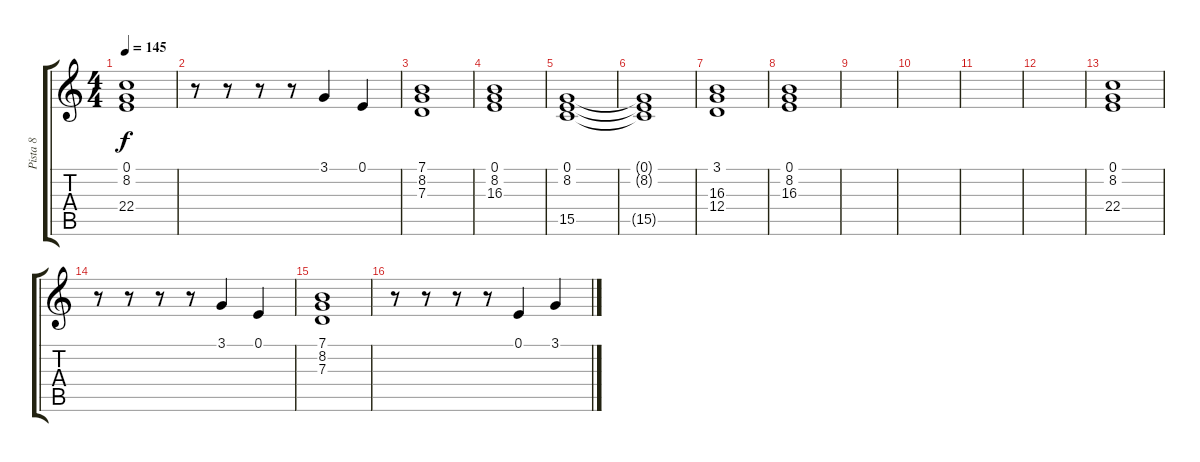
\track ("Pista 8" "Pista 8") {instrument acousticgrandpiano}
\staff {score tabs}
\tuning (E4 B3 G3 D3 A2 E2) {hide}
\ts (4 4)
\tempo 145
\clef g2
\ks c
(0.1 8.2 22.4).1{dy f} |
r.8 r.8 r.8 r.8 3.1.4 0.1.4 |
(7.1 8.2 7.3).1 |
(0.1 8.2 16.3).1 |
(0.1 8.2 15.5).1 |
(0.1{t} 8.2{t} 15.5{t}).1 |
(3.1 16.3 12.4).1 |
(0.1 8.2 16.3).1 |
|
|
|
|
(0.1 8.2 22.4).1 |
r.8 r.8 r.8 r.8 3.1.4 0.1.4 |
(7.1 8.2 7.3).1 |
r.8 r.8 r.8 r.8 0.1.4 3.1.4
